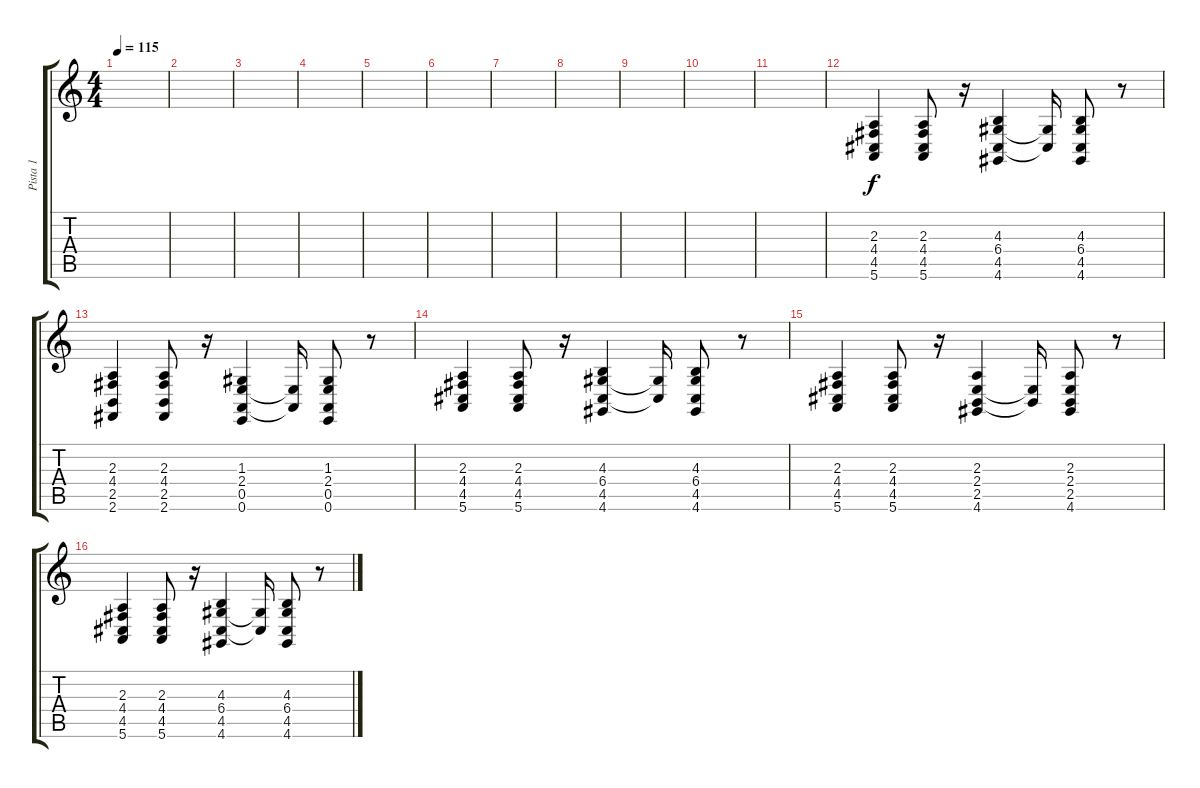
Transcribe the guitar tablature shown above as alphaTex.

\track ("Pista 1" "Pista 1") {instrument electricpiano2}
\staff {score tabs}
\tuning (E4 B3 G3 D3 A2 E2) {hide}
\ts (4 4)
\tempo 115
\clef g2
\ks c
|
|
|
|
|
|
|
|
|
|
|
(2.3 4.4 4.5 5.6).4 (2.3 4.4 4.5 5.6).8 r.16 (4.3 6.4 4.5 4.6).4 (6.4{t} 4.5{t}).16 (4.3 6.4 4.5 4.6).8 r.8 |
(2.3 4.4 2.5 2.6).4 (2.3 4.4 2.5 2.6).8 r.16 (1.3 2.4 0.5 0.6).4 (2.4{t} 0.5{t}).16 (1.3 2.4 0.5 0.6).8 r.8 |
(2.3 4.4 4.5 5.6).4 (2.3 4.4 4.5 5.6).8 r.16 (4.3 6.4 4.5 4.6).4 (6.4{t} 4.5{t}).16 (4.3 6.4 4.5 4.6).8 r.8 |
(2.3 4.4 4.5 5.6).4 (2.3 4.4 4.5 5.6).8 r.16 (2.3 2.4 2.5 4.6).4 (2.4{t} 2.5{t}).16 (2.3 2.4 2.5 4.6).8 r.8 |
(2.3 4.4 4.5 5.6).4 (2.3 4.4 4.5 5.6).8 r.16 (4.3 6.4 4.5 4.6).4 (6.4{t} 4.5{t}).16 (4.3 6.4 4.5 4.6).8 r.8
